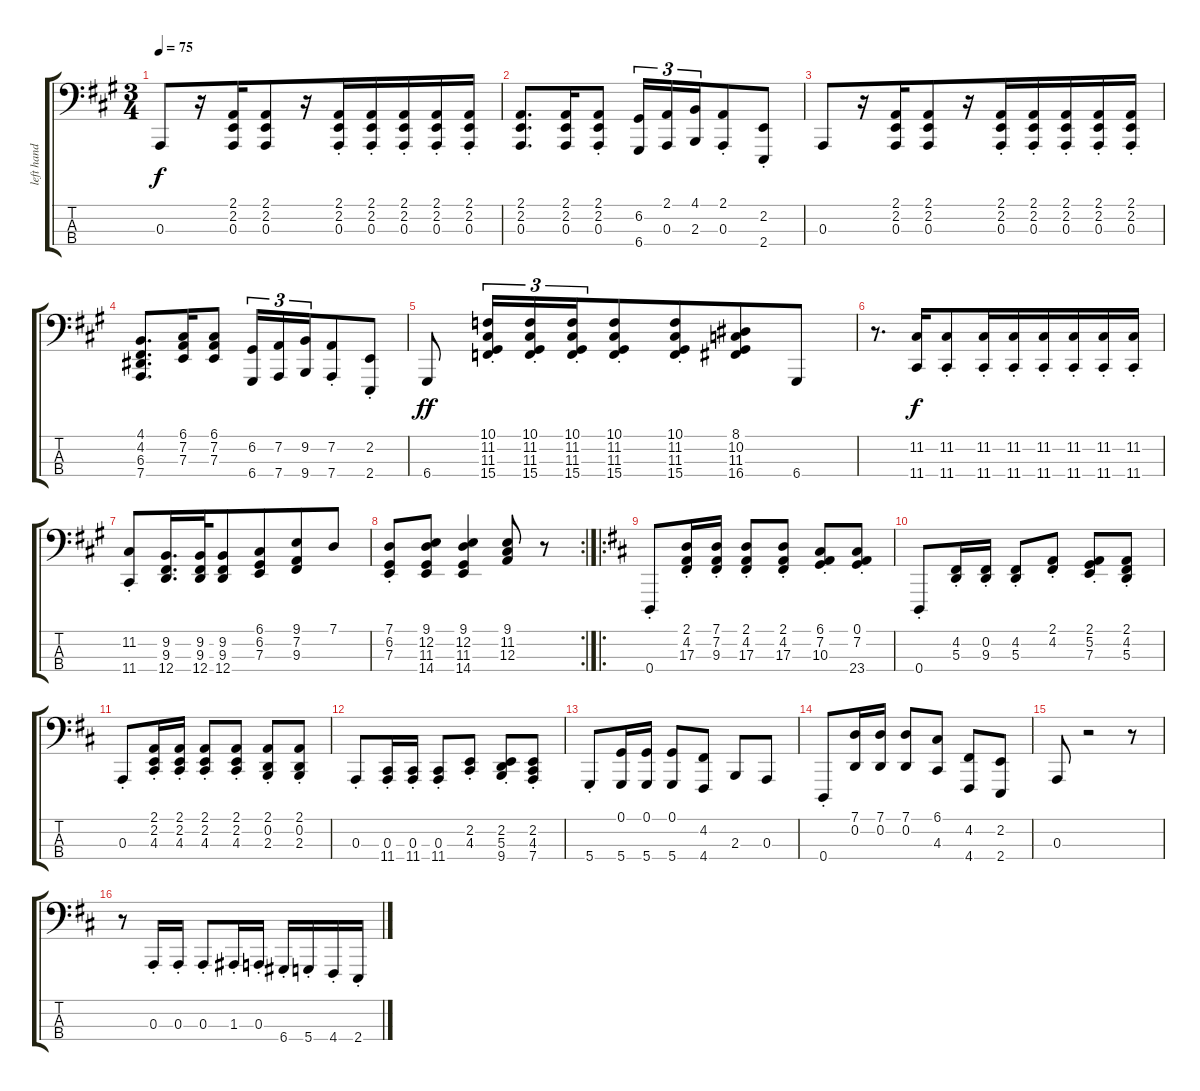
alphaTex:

\track ("left hand" "left hand") {instrument acousticgrandpiano}
\staff {score tabs}
\tuning (G2 D2 A1 D1) {hide}
\ts (3 4)
\tempo 75
\clef f4
\ks a
0.3.8{dy f} r.16 (2.1 2.2 0.3).16{beam merge} (2.1 2.2 0.3).8 r.16 (2.1{st} 2.2{st} 0.3{st}).16{beam merge} (2.1{st} 2.2{st} 0.3{st}).16 (2.1{st} 2.2{st} 0.3{st}).16 (2.1{st} 2.2{st} 0.3{st}).16 (2.1{st} 2.2{st} 0.3{st}).16 |
(2.1 2.2 0.3).8{d} (2.1 2.2 0.3).16{beam merge} (2.1{st} 2.2{st} 0.3{st}).8 (6.2 6.4).16{tu (3 2)} (2.1 0.3).16{tu (3 2)} (4.1 2.3).16{tu (3 2) beam merge} (2.1{st} 0.3{st}).8 (2.2{st} 2.4{st}).8 |
0.3.8 r.16 (2.1 2.2 0.3).16{beam merge} (2.1 2.2 0.3).8 r.16 (2.1{st} 2.2{st} 0.3{st}).16{beam merge} (2.1{st} 2.2{st} 0.3{st}).16 (2.1{st} 2.2{st} 0.3{st}).16 (2.1{st} 2.2{st} 0.3{st}).16 (2.1{st} 2.2{st} 0.3{st}).16 |
(4.1 4.2 6.3 7.4).8{d} (6.1 7.2 7.3).16{beam merge} (6.1 7.2 7.3).8 (6.2 6.4).16{tu (3 2)} (7.2 7.4).16{tu (3 2)} (9.2 9.4).16{tu (3 2) beam merge} (7.2{st} 7.4{st}).8 (2.2{st} 2.4{st}).8 |
6.4.8{dy ff} (10.1{st} 11.2{st} 11.3{st} 15.4{st}).16{tu (3 2)} (10.1{st} 11.2{st} 11.3{st} 15.4{st}).16{tu (3 2)} (10.1{st} 11.2{st} 11.3{st} 15.4{st}).16{tu (3 2) beam merge} (10.1{st} 11.2{st} 11.3{st} 15.4{st}).8 (10.1{st} 11.2{st} 11.3{st} 15.4{st}).8{beam merge} (8.1 10.2 11.3 16.4).8 6.4.8 |
r.8{d} (11.2 11.4).16{dy f beam merge} (11.2{st} 11.4{st}).8 (11.2{st} 11.4{st}).16 (11.2{st} 11.4{st}).16{beam merge} (11.2{st} 11.4{st}).16 (11.2{st} 11.4{st}).16 (11.2{st} 11.4{st}).16 (11.2{st} 11.4{st}).16 |
(11.2{st} 11.4{st}).8 (9.2 9.3 12.4).16{d} (9.2 9.3 12.4).32{beam merge} (9.2 9.3 12.4).8 (6.1 6.2 7.3).8{beam merge} (9.1 7.2 9.3).8 7.1.8 |
\rc 2
(7.1{st} 6.2 7.3).8 (9.1 12.2 11.3 14.4).8 (9.1 12.2 11.3 14.4).4 (9.1 11.2 12.3).8 r.8 |
\ro
\ks d
0.4{st}.8 (2.1{st} 4.2{st} 17.3{st}).16 (7.1{st} 7.2{st} 9.3{st}).16 (2.1{st} 4.2{st} 17.3{st}).8 (2.1{st} 4.2{st} 17.3{st}).8 (6.1{st} 7.2{st} 10.3{st}).8 (0.1{st} 7.2{st} 23.4{st}).8 |
0.4{st}.8 (4.2{st} 5.3{st}).16 (0.2{st} 9.3{st}).16 (4.2{st} 5.3{st}).8 (2.1{st} 4.2{st}).8 (2.1{st} 5.2{st} 7.3{st}).8 (2.1{st} 4.2{st} 5.3{st}).8 |
0.3{st}.8 (2.1{st} 2.2{st} 4.3{st}).16 (2.1{st} 2.2{st} 4.3{st}).16 (2.1{st} 2.2{st} 4.3{st}).8 (2.1{st} 2.2{st} 4.3{st}).8 (2.1{st} 0.2{st} 2.3{st}).8 (2.1{st} 0.2{st} 2.3{st}).8 |
0.3{st}.8 (0.3{st} 11.4{st}).16 (0.3{st} 11.4{st}).16 (0.3{st} 11.4{st}).8 (2.2{st} 4.3{st}).8 (2.2{st} 5.3{st} 9.4{st}).8 (2.2{st} 4.3{st} 7.4{st}).8 |
5.4{st}.8 (0.1 5.4).16 (0.1 5.4).16 (0.1 5.4).8 (4.2 4.4).8 2.3.8 0.3.8 |
0.4{st}.8 (7.1 0.2).16 (7.1 0.2).16 (7.1 0.2).8 (6.1 4.3).8 (4.2 4.4).8 (2.2 2.4).8 |
0.3.8 r.2 r.8 |
r.8 0.3{st}.16 0.3{st}.16 0.3{st}.8 1.3{st}.16 0.3{st}.16 6.4{st}.16 5.4{st}.16 4.4{st}.16 2.4{st}.16
